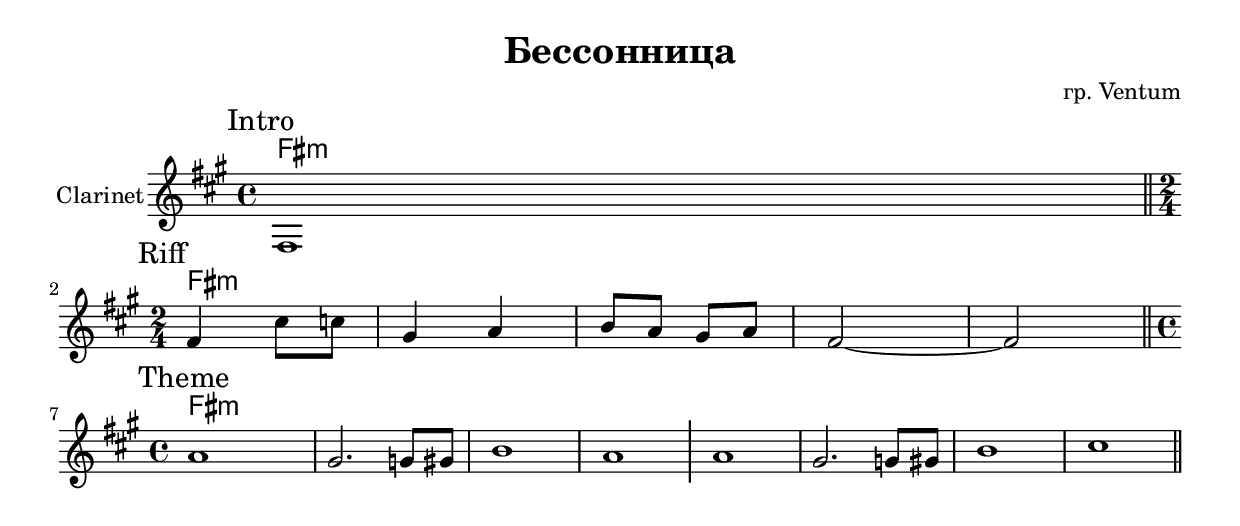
\version "2.18.2"

\header {
  title = "Бессонница"
  composer = "гр. Ventum"
}

longBar = #(define-music-function (parser location ) ( ) #{ \once \override Staff.BarLine.bar-extent = #'(-3 . 3) #})

Hrm = \chordmode {fis2:m}

Intro = {
	\tag #'Harmony {
		\Hrm s2 
	}
	\tag #'Clarinet {
	      \mark Intro
	        \time 4/4
		\relative c{fis1 \bar "||"}
	}
}

Riff = {
	\tag #'Harmony {
		\Hrm s2 s2 s2 s2
	}
	\tag #'Clarinet {
	      \mark Riff
	        \time 2/4
		\relative c'{fis4 cis'8 c | gis4 a | b8 a gis a | fis2~ | fis2 \bar "||"}
	}
}

Theme = {
	\tag #'Harmony {
		\Hrm s2
	}
	\tag #'Clarinet {
	      \time 4/4
	      \mark Theme
		\relative c''{a1 | gis2. g8 gis | b1 | a | \longBar}
		\relative c''{a1 | gis2. g8 gis | b1 | cis | \bar "||"}
	}
}



Music = {
	\Intro \break
	\Riff \break
	\Theme
}


<<
	\new ChordNames{
		\keepWithTag #'Harmony \Music
	}
	\new Staff{
		\clef treble 
		\time 4/4
		\key fis \minor
		\set Staff.instrumentName = "Clarinet"
		\compressFullBarRests
		\keepWithTag #'Clarinet \Music
	}
>>